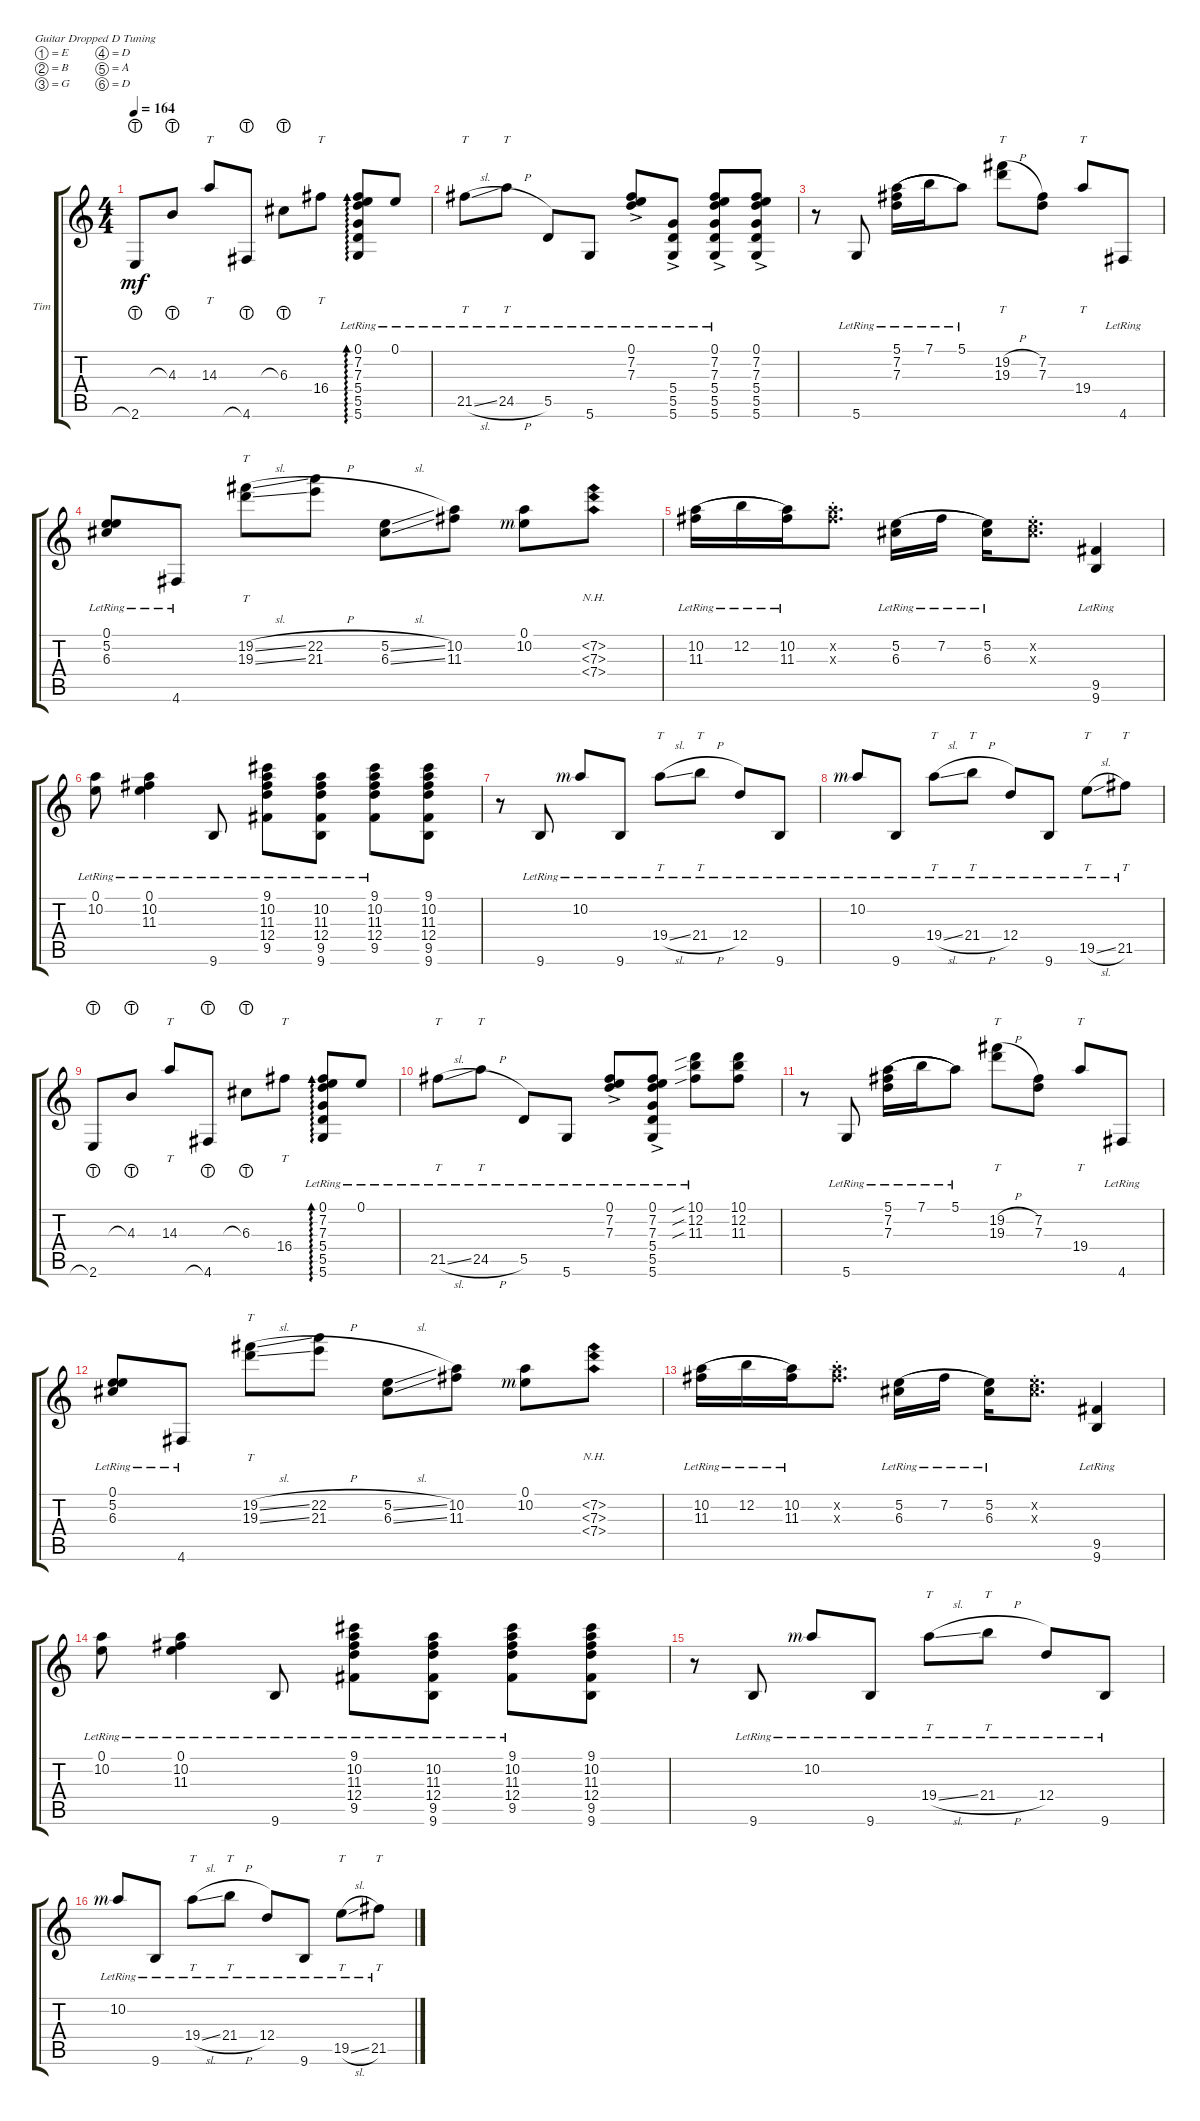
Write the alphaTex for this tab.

\defaultSystemsLayout 4
\bracketExtendMode groupsimilarinstruments
\firstSystemTrackNameOrientation horizontal
\otherSystemsTrackNameOrientation horizontal
\track ("Tim" "Tim") {instrument electricguitarclean}
\staff {score tabs}
\tuning (E4 B3 G3 D3 A2 D2)
\ts (4 4)
\scale
0.506573
\tempo 164
\accidentals auto
\clef g2
\ottava regular
\simile none
\ks c
2.6{lht}.8{dy mf} 4.3{lht}.8 14.3.8{tt} 4.6{lht}.8 6.3{lht}.8 16.4.8{tt} (5.6{lr} 5.5{lr} 5.4{lr} 7.3{lr} 7.2{lr} 0.1{lr}).8{ad 0} 0.1{lr}.8 |
\scale
0.493304 21.5{sl lr}.8{tt} 24.5{h lr}.8{tt} 5.5{lr}.8 5.6{lr}.8 (7.3{ac lr} 7.2{ac lr} 0.1{ac lr}).8 (5.6{ac lr} 5.5{ac lr} 5.4{ac lr}).8 (5.6{ac lr} 5.5{ac lr} 5.4{ac lr} 7.3{ac lr} 7.2{ac lr} 0.1{ac lr}).8 (5.6{ac} 5.5{ac} 5.4{ac} 7.3{ac} 7.2{ac} 0.1{ac}).8 |
\scale
0.504846 r.8 5.6{lr}.8 (7.3{lr} 7.2{lr} 5.1{lr}).16{legatoorigin} 7.1{lr}.16{legatoorigin} 5.1{lr}.8 (19.3{h} 19.2{h}).8{tt} (7.3 7.2).8 19.4.8{tt} 4.6{lr}.8 |
\scale
0.495032 (0.1{lr} 5.2{lr} 6.3{lr}).8 4.6{lr}.8 (19.3{sl} 19.2{sl}).8{tt} (22.2{h} 21.3{h}).8 (6.3{sl} 5.2{sl}).8 (11.3 10.2).8 (0.1{rf 3} 10.2).8 (7.2{nh} 7.3{nh} 7.4{nh}).8 |
(10.2{lr} 11.3{lr}).16{legatoorigin} 12.2{lr}.16{legatoorigin} (10.2{lr} 11.3{lr}).16 (10.2{st x} 11.3{x}).8{d} (5.2{lr} 6.3{lr}).16{legatoorigin} 7.2{lr}.16{legatoorigin} (5.2{lr} 6.3{lr}).16 (5.2{x} 6.3{st x}).8{d} (9.6{lr} 9.5{lr}).4 |
(10.2{lr} 0.1{lr}).8 (10.2{lr} 11.3{lr} 0.1{lr}).4 9.6{lr}.8 (9.5{lr} 12.4{lr} 11.3{lr} 10.2{lr} 9.1{lr}).8 (9.6{lr} 9.5{lr} 12.4{lr} 11.3{lr} 10.2{lr}).8 (9.5{lr} 12.4{lr} 11.3{lr} 10.2{lr} 9.1{lr}).8 (9.6 9.5 12.4 11.3 10.2 9.1).8 |
r.8 9.6{lr}.8 10.2{lr rf 3}.8 9.6{lr}.8 19.4{sl lr}.8{tt} 21.4{h lr}.8{tt} 12.4{lr}.8 9.6{lr}.8 |
10.2{lr rf 3}.8 9.6{lr}.8 19.4{sl lr}.8{tt} 21.4{h lr}.8{tt} 12.4{lr}.8 9.6{lr}.8 19.5{sl lr}.8{tt} 21.5{lr}.8{tt} |
\scale
0.507918 2.6{lht}.8 4.3{lht}.8 14.3.8{tt} 4.6{lht}.8 6.3{lht}.8 16.4.8{tt} (5.6{lr} 5.5{lr} 5.4{lr} 7.3{lr} 7.2{lr} 0.1{lr}).8{ad 0} 0.1{lr}.8 |
\scale
0.492049 21.5{sl lr}.8{tt} 24.5{h lr}.8{tt} 5.5{lr}.8 5.6{lr}.8 (7.3{ac lr} 7.2{ac lr} 0.1{ac lr}).8 (5.6{ac lr} 5.5{ac lr} 5.4{ac lr} 7.3{ac lr} 7.2{ac lr} 0.1{ac lr}).8 (11.3{sib lr} 12.2{sib lr} 10.1{sib lr}).8 (11.3 12.2 10.1).8 |
\scale
0.517717 r.8 5.6{lr}.8 (7.3{lr} 7.2{lr} 5.1{lr}).16{legatoorigin} 7.1{lr}.16{legatoorigin} 5.1{lr}.8 (19.3{h} 19.2{h}).8{tt} (7.3 7.2).8 19.4.8{tt} 4.6{lr}.8 |
\scale
0.482229 (0.1{lr} 5.2{lr} 6.3{lr}).8 4.6{lr}.8 (19.3{sl} 19.2{sl}).8{tt} (22.2{h} 21.3{h}).8 (6.3{sl} 5.2{sl}).8 (11.3 10.2).8 (0.1{rf 3} 10.2).8 (7.2{nh} 7.3{nh} 7.4{nh}).8 |
(10.2{lr} 11.3{lr}).16{legatoorigin} 12.2{lr}.16{legatoorigin} (10.2{lr} 11.3{lr}).16 (10.2{st x} 11.3{x}).8{d} (5.2{lr} 6.3{lr}).16{legatoorigin} 7.2{lr}.16{legatoorigin} (5.2{lr} 6.3{lr}).16 (5.2{x} 6.3{st x}).8{d} (9.6{lr} 9.5{lr}).4 |
(10.2{lr} 0.1{lr}).8 (10.2{lr} 11.3{lr} 0.1{lr}).4 9.6{lr}.8 (9.5{lr} 12.4{lr} 11.3{lr} 10.2{lr} 9.1{lr}).8 (9.6{lr} 9.5{lr} 12.4{lr} 11.3{lr} 10.2{lr}).8 (9.5{lr} 12.4{lr} 11.3{lr} 10.2{lr} 9.1{lr}).8 (9.6 9.5 12.4 11.3 10.2 9.1).8 |
r.8 9.6{lr}.8 10.2{lr rf 3}.8 9.6{lr}.8 19.4{sl lr}.8{tt} 21.4{h lr}.8{tt} 12.4{lr}.8 9.6{lr}.8 |
10.2{lr rf 3}.8 9.6{lr}.8 19.4{sl lr}.8{tt} 21.4{h lr}.8{tt} 12.4{lr}.8 9.6{lr}.8 19.5{sl lr}.8{tt} 21.5{lr}.8{tt}
